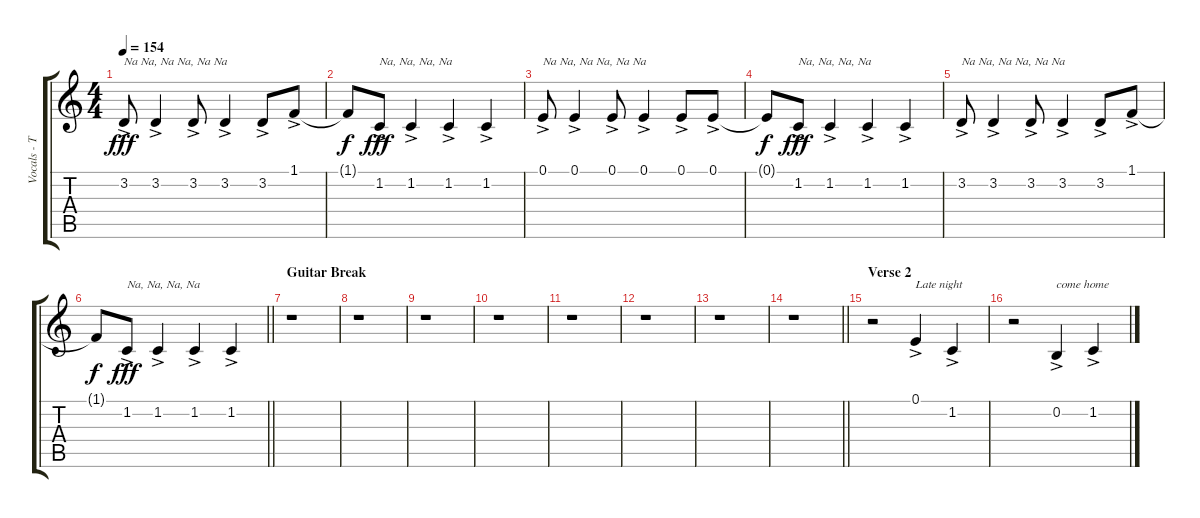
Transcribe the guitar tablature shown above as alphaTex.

\track ("Vocals - Tom" "Vocals - T") {instrument trumpet}
\staff {score tabs}
\tuning (E4 B3 G3 D3 A2 E2) {hide}
\ts (4 4)
\tempo 154
\clef g2
\ks c
3.2{ac}.8{txt "Na Na, Na Na, Na Na" dy fff} 3.2{ac}.4 3.2{ac}.8 3.2{ac}.4 3.2{ac}.8 1.1{ac}.8 |
1.1{t}.8{dy f} 1.2{ac}.8{txt "Na, Na, Na, Na  " dy fff} 1.2{ac}.4 1.2{ac}.4 1.2{ac}.4 |
0.1{ac}.8{txt "Na Na, Na Na, Na Na "} 0.1{ac}.4 0.1{ac}.8 0.1{ac}.4 0.1{ac}.8 0.1{ac}.8 |
0.1{t}.8{dy f} 1.2{ac}.8{txt "Na, Na, Na, Na " dy fff} 1.2{ac}.4 1.2{ac}.4 1.2{ac}.4 |
3.2{ac}.8{txt "Na Na, Na Na, Na Na "} 3.2{ac}.4 3.2{ac}.8 3.2{ac}.4 3.2{ac}.8 1.1{ac}.8 |
\barLineRight lightlight
1.1{t}.8{dy f} 1.2{ac}.8{txt "Na, Na, Na, Na " dy fff} 1.2{ac}.4 1.2{ac}.4 1.2{ac}.4 |
\section ("" "Guitar Break")
r.1 |
r.1 |
r.1 |
r.1 |
r.1 |
r.1 |
r.1 |
\barLineRight lightlight
r.1 |
\section ("" "Verse 2 ")
r.2 0.1{ac}.4{txt "Late night "} 1.2{ac}.4 |
r.2 0.2{ac}.4{txt "come home"} 1.2{ac}.4
